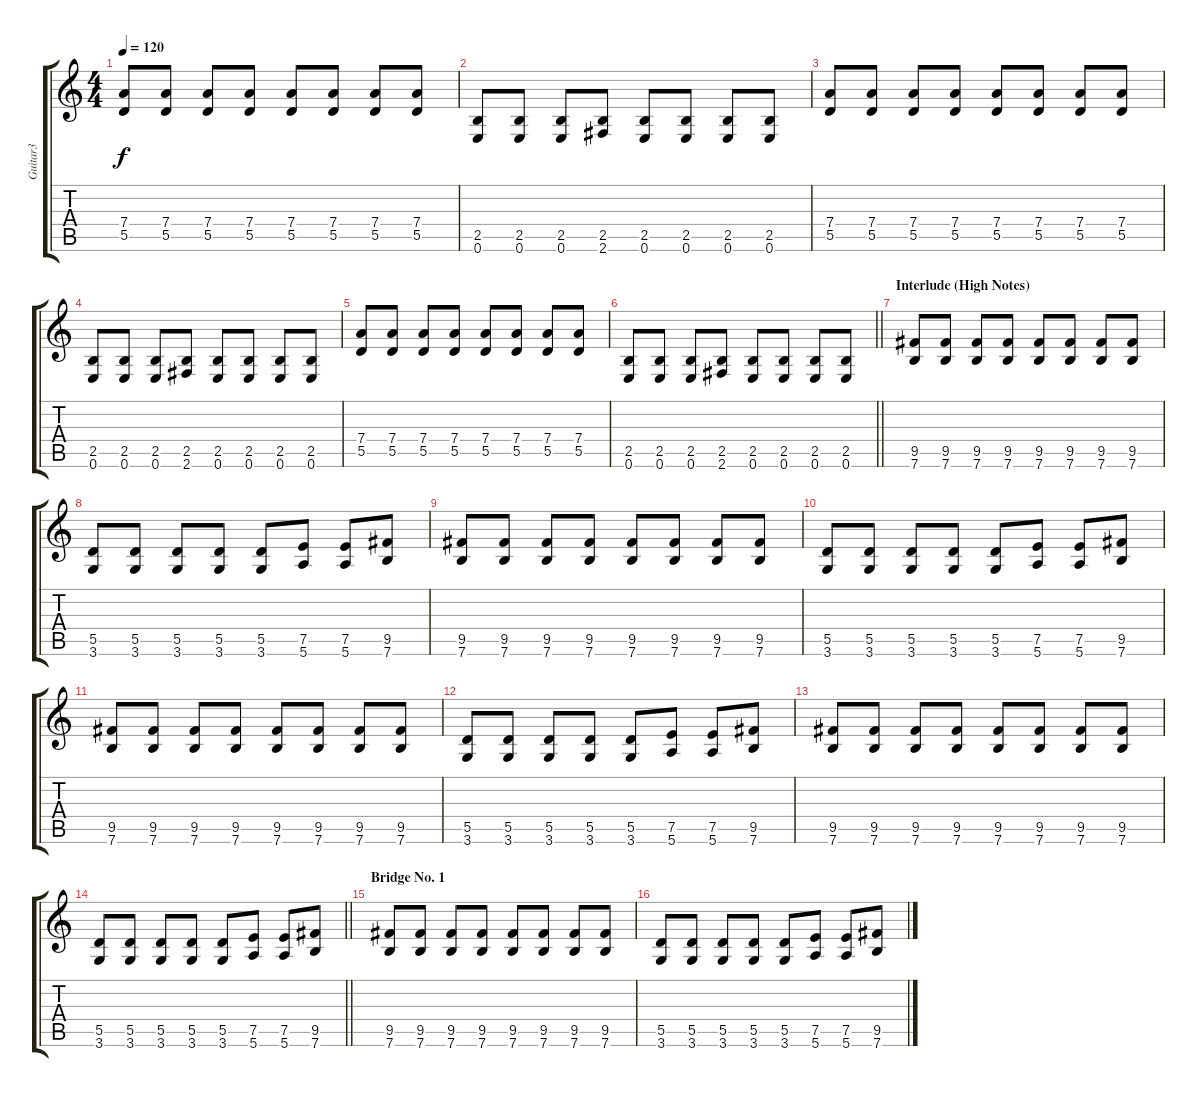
\track ("Guitar3" "Guitar3") {instrument overdrivenguitar}
\staff {score tabs}
\tuning (E4 B3 G3 D3 A2 E2) {hide}
\ts (4 4)
\tempo 120
\clef g2
\ks c
(7.4 5.5).8{dy f} (7.4 5.5).8 (7.4 5.5).8 (7.4 5.5).8 (7.4 5.5).8 (7.4 5.5).8 (7.4 5.5).8 (7.4 5.5).8 |
(2.5 0.6).8 (2.5 0.6).8 (2.5 0.6).8 (2.5 2.6).8 (2.5 0.6).8 (2.5 0.6).8 (2.5 0.6).8 (2.5 0.6).8 |
(7.4 5.5).8 (7.4 5.5).8 (7.4 5.5).8 (7.4 5.5).8 (7.4 5.5).8 (7.4 5.5).8 (7.4 5.5).8 (7.4 5.5).8 |
(2.5 0.6).8 (2.5 0.6).8 (2.5 0.6).8 (2.5 2.6).8 (2.5 0.6).8 (2.5 0.6).8 (2.5 0.6).8 (2.5 0.6).8 |
(7.4 5.5).8 (7.4 5.5).8 (7.4 5.5).8 (7.4 5.5).8 (7.4 5.5).8 (7.4 5.5).8 (7.4 5.5).8 (7.4 5.5).8 |
\barLineRight lightlight
(2.5 0.6).8 (2.5 0.6).8 (2.5 0.6).8 (2.5 2.6).8 (2.5 0.6).8 (2.5 0.6).8 (2.5 0.6).8 (2.5 0.6).8 |
\section ("" "Interlude (High Notes)")
(9.5 7.6).8 (9.5 7.6).8 (9.5 7.6).8 (9.5 7.6).8 (9.5 7.6).8 (9.5 7.6).8 (9.5 7.6).8 (9.5 7.6).8 |
(5.5 3.6).8 (5.5 3.6).8 (5.5 3.6).8 (5.5 3.6).8 (5.5 3.6).8 (7.5 5.6).8 (7.5 5.6).8 (9.5 7.6).8 |
(9.5 7.6).8 (9.5 7.6).8 (9.5 7.6).8 (9.5 7.6).8 (9.5 7.6).8 (9.5 7.6).8 (9.5 7.6).8 (9.5 7.6).8 |
(5.5 3.6).8 (5.5 3.6).8 (5.5 3.6).8 (5.5 3.6).8 (5.5 3.6).8 (7.5 5.6).8 (7.5 5.6).8 (9.5 7.6).8 |
(9.5 7.6).8 (9.5 7.6).8 (9.5 7.6).8 (9.5 7.6).8 (9.5 7.6).8 (9.5 7.6).8 (9.5 7.6).8 (9.5 7.6).8 |
(5.5 3.6).8 (5.5 3.6).8 (5.5 3.6).8 (5.5 3.6).8 (5.5 3.6).8 (7.5 5.6).8 (7.5 5.6).8 (9.5 7.6).8 |
(9.5 7.6).8 (9.5 7.6).8 (9.5 7.6).8 (9.5 7.6).8 (9.5 7.6).8 (9.5 7.6).8 (9.5 7.6).8 (9.5 7.6).8 |
\barLineRight lightlight
(5.5 3.6).8 (5.5 3.6).8 (5.5 3.6).8 (5.5 3.6).8 (5.5 3.6).8 (7.5 5.6).8 (7.5 5.6).8 (9.5 7.6).8 |
\section ("" "Bridge No. 1")
(9.5 7.6).8 (9.5 7.6).8 (9.5 7.6).8 (9.5 7.6).8 (9.5 7.6).8 (9.5 7.6).8 (9.5 7.6).8 (9.5 7.6).8 |
(5.5 3.6).8 (5.5 3.6).8 (5.5 3.6).8 (5.5 3.6).8 (5.5 3.6).8 (7.5 5.6).8 (7.5 5.6).8 (9.5 7.6).8
